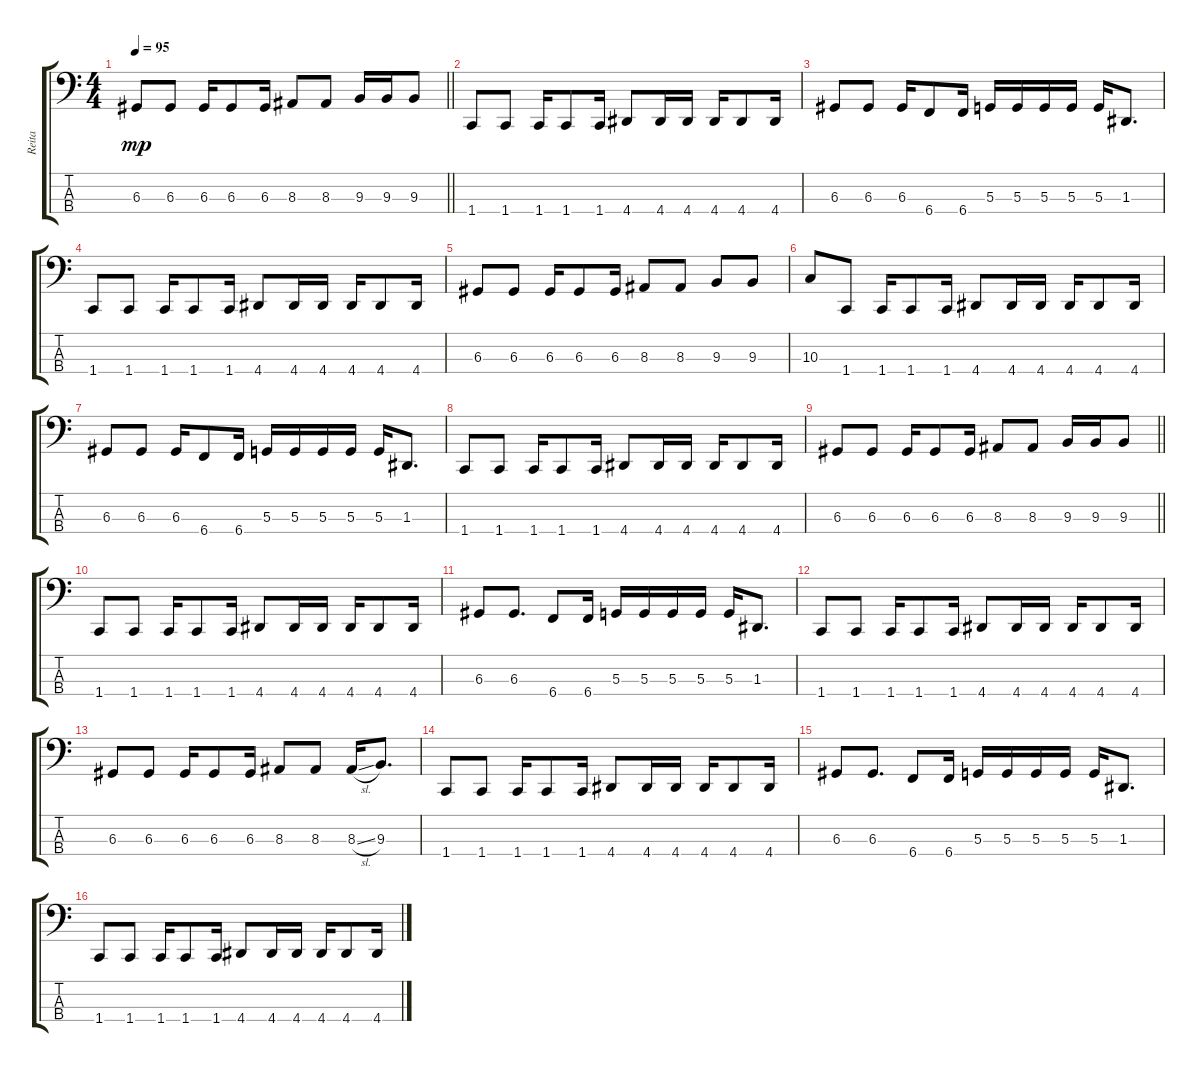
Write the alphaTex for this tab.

\track ("Reita" "Reita") {instrument electricbasspick}
\staff {score tabs}
\tuning (C2 G1 D1 B0) {hide}
\ts (4 4)
\tempo 95
\clef f4
\barLineRight lightlight
\ks c
6.3.8{dy mp} 6.3.8 6.3.16 6.3.8 6.3.16 8.3.8 8.3.8 9.3.16 9.3.16 9.3.8 |
\section ("" "")
1.4.8 1.4.8 1.4.16 1.4.8 1.4.16 4.4.8 4.4.16 4.4.16 4.4.16 4.4.8 4.4.16 |
6.3.8 6.3.8 6.3.16 6.4.8 6.4.16 5.3.16 5.3.16 5.3.16 5.3.16 5.3.16 1.3.8{d} |
1.4.8 1.4.8 1.4.16 1.4.8 1.4.16 4.4.8 4.4.16 4.4.16 4.4.16 4.4.8 4.4.16 |
6.3.8 6.3.8 6.3.16 6.3.8 6.3.16 8.3.8 8.3.8 9.3.8 9.3.8 |
10.3.8 1.4.8 1.4.16 1.4.8 1.4.16 4.4.8 4.4.16 4.4.16 4.4.16 4.4.8 4.4.16 |
6.3.8 6.3.8 6.3.16 6.4.8 6.4.16 5.3.16 5.3.16 5.3.16 5.3.16 5.3.16 1.3.8{d} |
1.4.8 1.4.8 1.4.16 1.4.8 1.4.16 4.4.8 4.4.16 4.4.16 4.4.16 4.4.8 4.4.16 |
\barLineRight lightlight
6.3.8 6.3.8 6.3.16 6.3.8 6.3.16 8.3.8 8.3.8 9.3.16 9.3.16 9.3.8 |
\section ("" "")
1.4.8 1.4.8 1.4.16 1.4.8 1.4.16 4.4.8 4.4.16 4.4.16 4.4.16 4.4.8 4.4.16 |
6.3.8 6.3.8{d} 6.4.8 6.4.16 5.3.16 5.3.16 5.3.16 5.3.16 5.3.16 1.3.8{d} |
1.4.8 1.4.8 1.4.16 1.4.8 1.4.16 4.4.8 4.4.16 4.4.16 4.4.16 4.4.8 4.4.16 |
6.3.8 6.3.8 6.3.16 6.3.8 6.3.16 8.3.8 8.3.8 8.3{sl}.16 9.3.8{d} |
1.4.8 1.4.8 1.4.16 1.4.8 1.4.16 4.4.8 4.4.16 4.4.16 4.4.16 4.4.8 4.4.16 |
6.3.8 6.3.8{d} 6.4.8 6.4.16 5.3.16 5.3.16 5.3.16 5.3.16 5.3.16 1.3.8{d} |
1.4.8 1.4.8 1.4.16 1.4.8 1.4.16 4.4.8 4.4.16 4.4.16 4.4.16 4.4.8 4.4.16
